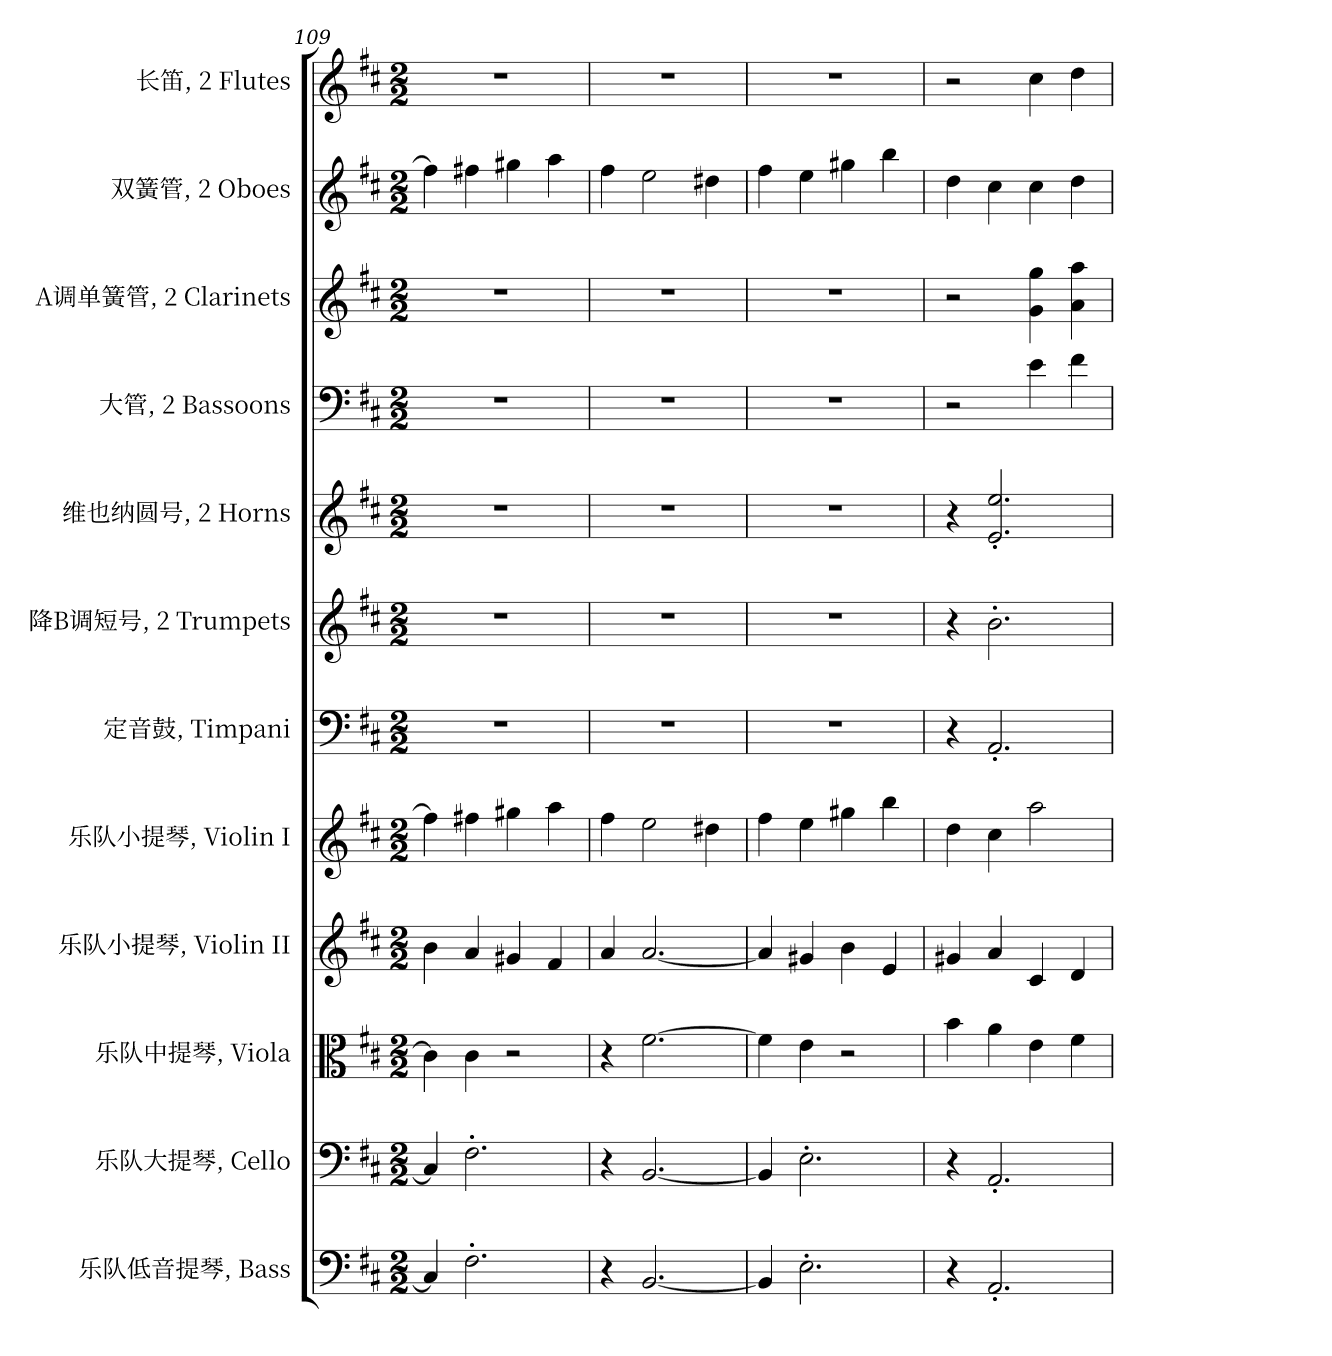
**kern	**kern	**kern	**kern	**kern	**kern	**kern	**kern	**kern	**kern	**kern	**kern
*part12	*part11	*part10	*part9	*part8	*part7	*part6	*part5	*part4	*part3	*part2	*part1
*staff12	*staff11	*staff10	*staff9	*staff8	*staff7	*staff6	*staff5	*staff4	*staff3	*staff2	*staff1
*I"乐队低音提琴, Bass	*I"乐队大提琴, Cello	*I"乐队中提琴, Viola	*I"乐队小提琴, Violin II	*I"乐队小提琴, Violin I	*I"定音鼓, Timpani	*I"降B调短号, 2 Trumpets	*I"维也纳圆号, 2 Horns	*I"大管, 2 Bassoons	*I"A调单簧管, 2 Clarinets	*I"双簧管, 2 Oboes	*I"长笛, 2 Flutes
*	*	*	*	*	*I'Timp.	*	*	*I'Bsn.	*I'A Cl.	*I'Ob.	*I'Fl.
*clefF4	*clefF4	*clefC3	*clefG2	*clefG2	*clefF4	*clefG2	*clefG2	*clefF4	*clefG2	*clefG2	*clefG2
*ITrd7c12	*	*	*	*	*	*ITrd1c2	*ITrd4c7	*	*ITrd2c3	*	*
*k[f#c#]	*k[f#c#]	*k[f#c#]	*k[f#c#]	*k[f#c#]	*k[f#c#]	*k[]	*k[f#]	*k[f#c#]	*k[f#c#g#d#a#]	*k[f#c#]	*k[f#c#]
*M2/2	*M2/2	*M2/2	*M2/2	*M2/2	*M2/2	*M2/2	*M2/2	*M2/2	*M2/2	*M2/2	*M2/2
=109	=109	=109	=109	=109	=109	=109	=109	=109	=109	=109	=109
4CC#/]	4C#/]	4c#\]	4b\	4ff\]	1r	1r	1r	1r	1r	4ff\]	1r
2.FF#'\	2.F#'\	4c#\	4a/	4ff#X\	.	.	.	.	.	4ff#X\	.
.	.	2r	4g#X/	4gg#X\	.	.	.	.	.	4gg#X\	.
.	.	.	4f#/	4aa\	.	.	.	.	.	4aa\	.
=110	=110	=110	=110	=110	=110	=110	=110	=110	=110	=110	=110
4r	4r	4r	4a/	4ff#\	1r	1r	1r	1r	1r	4ff#\	1r
[2.BBB/	[2.BB/	[2.f#\	[2.a/	2ee\	.	.	.	.	.	2ee\	.
.	.	.	.	4dd#X\	.	.	.	.	.	4dd#X\	.
=111	=111	=111	=111	=111	=111	=111	=111	=111	=111	=111	=111
4BBB/]	4BB/]	4f#\]	4a/]	4ff#\	1r	1r	1r	1r	1r	4ff#\	1r
2.EE'\	2.E'\	4e\	4g#X/	4ee\	.	.	.	.	.	4ee\	.
.	.	2r	4b\	4gg#X\	.	.	.	.	.	4gg#X\	.
.	.	.	4e/	4bb\	.	.	.	.	.	4bb\	.
=112	=112	=112	=112	=112	=112	=112	=112	=112	=112	=112	=112
4r	4r	4b\	4g#X/	4dd\	4r	4r	4r	2r	2r	4dd\	2r
2.AAA'/	2.AA'/	4a\	4a/	4cc#\	2.AA'/	2.a'\	2.A/' 2.a/'	.	.	4cc#\	.
.	.	4e\	4c#/	2aa\	.	.	.	4e\	4e\ 4ee\	4cc#\	4cc#\
.	.	4f#\	4d/	.	.	.	.	4f#\	4f#\ 4ff#\	4dd\	4dd\
=	=	=	=	=	=	=	=	=	=	=	=
*-	*-	*-	*-	*-	*-	*-	*-	*-	*-	*-	*-
